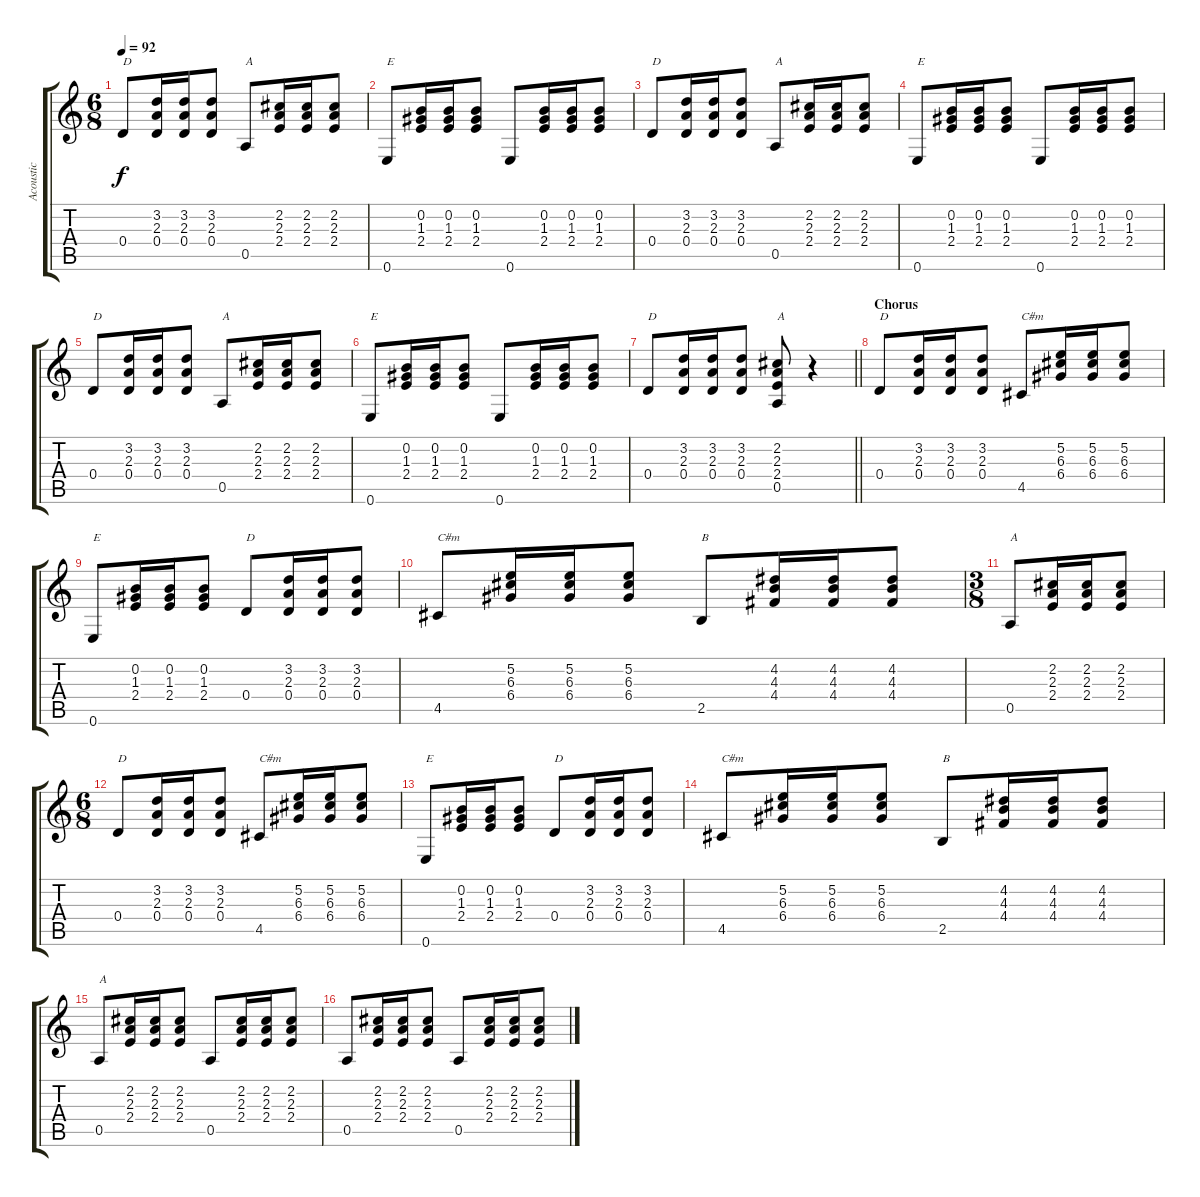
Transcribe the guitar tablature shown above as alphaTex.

\track ("Acoustic" "Acoustic") {instrument acousticguitarsteel}
\staff {score tabs}
\tuning (E4 B3 G3 D3 A2 E2) {hide}
\ts (6 8)
\tempo 92
\clef g2
\ks c
0.4.8{txt "D" dy f} (3.2 2.3 0.4).16 (3.2 2.3 0.4).16 (3.2 2.3 0.4).8 0.5.8{txt "A"} (2.2 2.3 2.4).16 (2.2 2.3 2.4).16 (2.2 2.3 2.4).8 |
0.6.8{txt "E"} (0.2 1.3 2.4).16 (0.2 1.3 2.4).16 (0.2 1.3 2.4).8 0.6.8 (0.2 1.3 2.4).16 (0.2 1.3 2.4).16 (0.2 1.3 2.4).8 |
0.4.8{txt "D"} (3.2 2.3 0.4).16 (3.2 2.3 0.4).16 (3.2 2.3 0.4).8 0.5.8{txt "A"} (2.2 2.3 2.4).16 (2.2 2.3 2.4).16 (2.2 2.3 2.4).8 |
0.6.8{txt "E"} (0.2 1.3 2.4).16 (0.2 1.3 2.4).16 (0.2 1.3 2.4).8 0.6.8 (0.2 1.3 2.4).16 (0.2 1.3 2.4).16 (0.2 1.3 2.4).8 |
0.4.8{txt "D"} (3.2 2.3 0.4).16 (3.2 2.3 0.4).16 (3.2 2.3 0.4).8 0.5.8{txt "A"} (2.2 2.3 2.4).16 (2.2 2.3 2.4).16 (2.2 2.3 2.4).8 |
0.6.8{txt "E"} (0.2 1.3 2.4).16 (0.2 1.3 2.4).16 (0.2 1.3 2.4).8 0.6.8 (0.2 1.3 2.4).16 (0.2 1.3 2.4).16 (0.2 1.3 2.4).8 |
\barLineRight lightlight
0.4.8{txt "D"} (3.2 2.3 0.4).16 (3.2 2.3 0.4).16 (3.2 2.3 0.4).8 (2.2 2.3 2.4 0.5).8{txt "A"} r.4 |
\section ("" "Chorus")
0.4.8{txt "D"} (3.2 2.3 0.4).16 (3.2 2.3 0.4).16 (3.2 2.3 0.4).8 4.5.8{txt "C#m"} (5.2 6.3 6.4).16 (5.2 6.3 6.4).16 (5.2 6.3 6.4).8 |
0.6.8{txt "E"} (0.2 1.3 2.4).16 (0.2 1.3 2.4).16 (0.2 1.3 2.4).8 0.4.8{txt "D"} (3.2 2.3 0.4).16 (3.2 2.3 0.4).16 (3.2 2.3 0.4).8 |
4.5.8{txt "C#m"} (5.2 6.3 6.4).16 (5.2 6.3 6.4).16 (5.2 6.3 6.4).8 2.5.8{txt "B"} (4.2 4.3 4.4).16 (4.2 4.3 4.4).16 (4.2 4.3 4.4).8 |
\ts (3 8)
0.5.8{txt "A"} (2.2 2.3 2.4).16 (2.2 2.3 2.4).16 (2.2 2.3 2.4).8 |
\ts (6 8)
0.4.8{txt "D"} (3.2 2.3 0.4).16 (3.2 2.3 0.4).16 (3.2 2.3 0.4).8 4.5.8{txt "C#m"} (5.2 6.3 6.4).16 (5.2 6.3 6.4).16 (5.2 6.3 6.4).8 |
0.6.8{txt "E"} (0.2 1.3 2.4).16 (0.2 1.3 2.4).16 (0.2 1.3 2.4).8 0.4.8{txt "D"} (3.2 2.3 0.4).16 (3.2 2.3 0.4).16 (3.2 2.3 0.4).8 |
4.5.8{txt "C#m"} (5.2 6.3 6.4).16 (5.2 6.3 6.4).16 (5.2 6.3 6.4).8 2.5.8{txt "B"} (4.2 4.3 4.4).16 (4.2 4.3 4.4).16 (4.2 4.3 4.4).8 |
0.5.8{txt "A"} (2.2 2.3 2.4).16 (2.2 2.3 2.4).16 (2.2 2.3 2.4).8 0.5.8 (2.2 2.3 2.4).16 (2.2 2.3 2.4).16 (2.2 2.3 2.4).8 |
0.5.8 (2.2 2.3 2.4).16 (2.2 2.3 2.4).16 (2.2 2.3 2.4).8 0.5.8 (2.2 2.3 2.4).16 (2.2 2.3 2.4).16 (2.2 2.3 2.4).8
